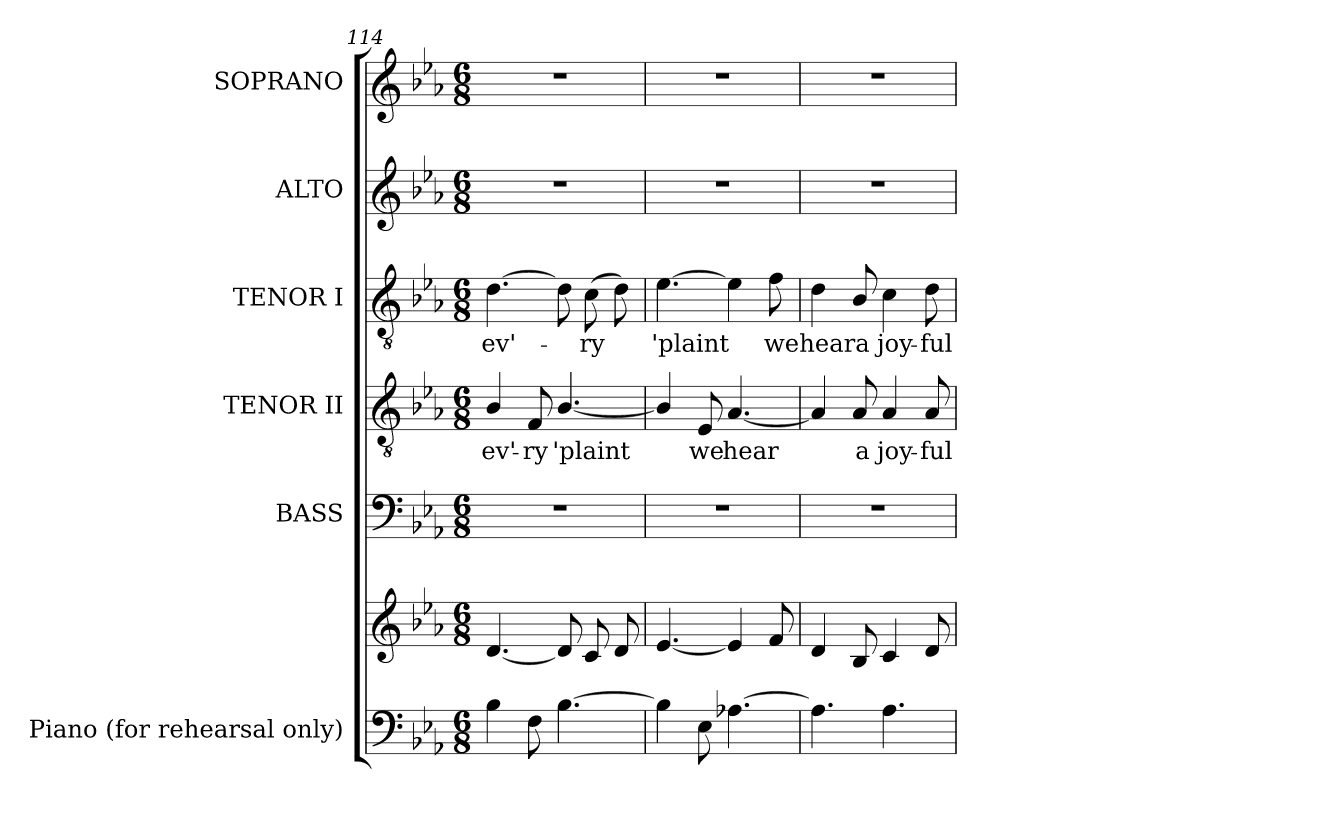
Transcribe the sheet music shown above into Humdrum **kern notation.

**kern	**kern	**kern	**kern	**text	**kern	**text	**kern	**kern
*part6	*part6	*part5	*part4	*part4	*part3	*part3	*part2	*part1
*staff7	*staff6	*staff5	*staff4	*staff4	*staff3	*staff3	*staff2	*staff1
*I"Piano (for rehearsal only)	*	*I"BASS	*I"TENOR II	*	*I"TENOR I	*	*I"ALTO	*I"SOPRANO
*I'Pno.	*	*I'B.	*I'T.	*	*I'T.	*	*I'A.	*I'S.
*clefF4	*clefG2	*clefF4	*clefGv2	*	*clefGv2	*	*clefG2	*clefG2
*	*	*	*ITrd7c12	*	*ITrd7c12	*	*	*
*k[b-e-a-]	*k[b-e-a-]	*k[b-e-a-]	*k[b-e-a-]	*	*k[b-e-a-]	*	*k[b-e-a-]	*k[b-e-a-]
*E-:	*E-:	*E-:	*E-:	*	*E-:	*	*E-:	*E-:
*M6/8	*M6/8	*M6/8	*M6/8	*	*M6/8	*	*M6/8	*M6/8
=114	=114	=114	=114	=114	=114	=114	=114	=114
!	!	!LO:N:vis=1	!	!	!	!	!	!
!	!	!	!	!LO:LY:b:color=#000000	!	!	!	!
!	!	!	!	!	!	!LO:LY:b:color=#000000	!LO:N:vis=1	!LO:N:vis=1
4B-i\	[4.di/	2.r	4BB-i/	ev'-	[4.Di\	ev'-	2.r	2.r
!	!	!	!	!LO:LY:b:color=#000000	!	!	!	!
8Fi\	.	.	8FFi/	-ry	.	.	.	.
!	!	!	!	!LO:LY:b:color=#000000	!	!	!	!
[4.B-i\	8di/]	.	[4.BB-i/	'plaint	8Di\]	.	.	.
!	!	!	!	!	!	!LO:LY:b:color=#000000	!	!
.	8ci/	.	.	.	(8Ci\	-ry	.	.
.	8di/	.	.	.	8Di\)	.	.	.
=115	=115	=115	=115	=115	=115	=115	=115	=115
!	!	!LO:N:vis=1	!	!	!	!	!	!
!	!	!	!	!	!	!LO:LY:b:color=#000000	!LO:N:vis=1	!LO:N:vis=1
4B-i\]	[4.e-i/	2.r	4BB-i/]	.	[4.E-i\	'plaint	2.r	2.r
!	!	!	!	!LO:LY:b:color=#000000	!	!	!	!
8E-i\	.	.	8EE-i/	we	.	.	.	.
!	!	!	!	!LO:LY:b:color=#000000	!	!	!	!
[4.A-Xi\	4e-i/]	.	[4.AA-i/	hear	4E-i\]	.	.	.
!	!	!	!	!	!	!LO:LY:b:color=#000000	!	!
.	8fi/	.	.	.	8Fi\	we	.	.
=116	=116	=116	=116	=116	=116	=116	=116	=116
!	!	!LO:N:vis=1	!	!	!	!	!	!
!	!	!	!	!	!	!LO:LY:b:color=#000000	!LO:N:vis=1	!LO:N:vis=1
4.A-i\]	4di/	2.r	4AA-i/]	.	4Di\	hear	2.r	2.r
!	!	!	!	!LO:LY:b:color=#000000	!	!	!	!
!	!	!	!	!	!	!LO:LY:b:color=#000000	!	!
.	8B-i/	.	8AA-i/	a	8BB-i/	a	.	.
!	!	!	!	!LO:LY:b:color=#000000	!	!	!	!
!	!	!	!	!	!	!LO:LY:b:color=#000000	!	!
4.A-i\	4ci/	.	4AA-i/	joy-	4Ci\	joy-	.	.
!	!	!	!	!LO:LY:b:color=#000000	!	!	!	!
!	!	!	!	!	!	!LO:LY:b:color=#000000	!	!
.	8di/	.	8AA-i/	-ful	8Di\	-ful	.	.
=	=	=	=	=	=	=	=	=
*-	*-	*-	*-	*-	*-	*-	*-	*-
